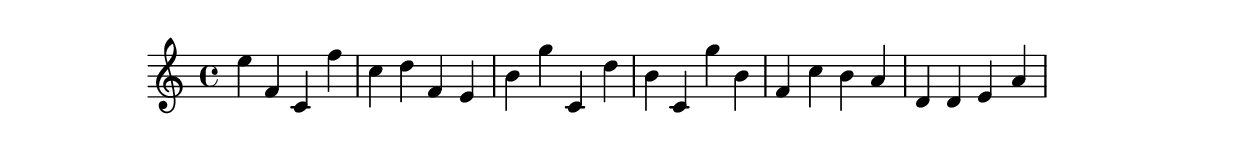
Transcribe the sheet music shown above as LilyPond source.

%% Do not edit this file; it is auto-generated from LSR http://lsr.dsi.unimi.it
%% This file is in the public domain.
%% Tags: pitches
\version "2.11.35"

\header { texidoc = "
This Scheme-based snippet allows you to generate 24 random notes (or as
many as you want), based on the current time (or any randomish number
you might wish to specify instead, so you can obtain the same random
notes each time): i.e. to get different random notes patterns, just
change this number.
" }
% begin verbatim
\score {
{ #(let ((random-state (seed->random-state (current-time))))
    (ly:export
     (make-music 'SequentialMusic 'elements
      (map (lambda x
           (let ((idx (random 12 random-state)))
            (make-music 'EventChord
             'elements (list (make-music 'NoteEvent
                              'duration (ly:make-duration 2 0 1 1)
                              'pitch (ly:make-pitch (quotient idx 7)
                                      (remainder idx 7)
                                      0))))))
       (make-list 24)))))
   }
}
